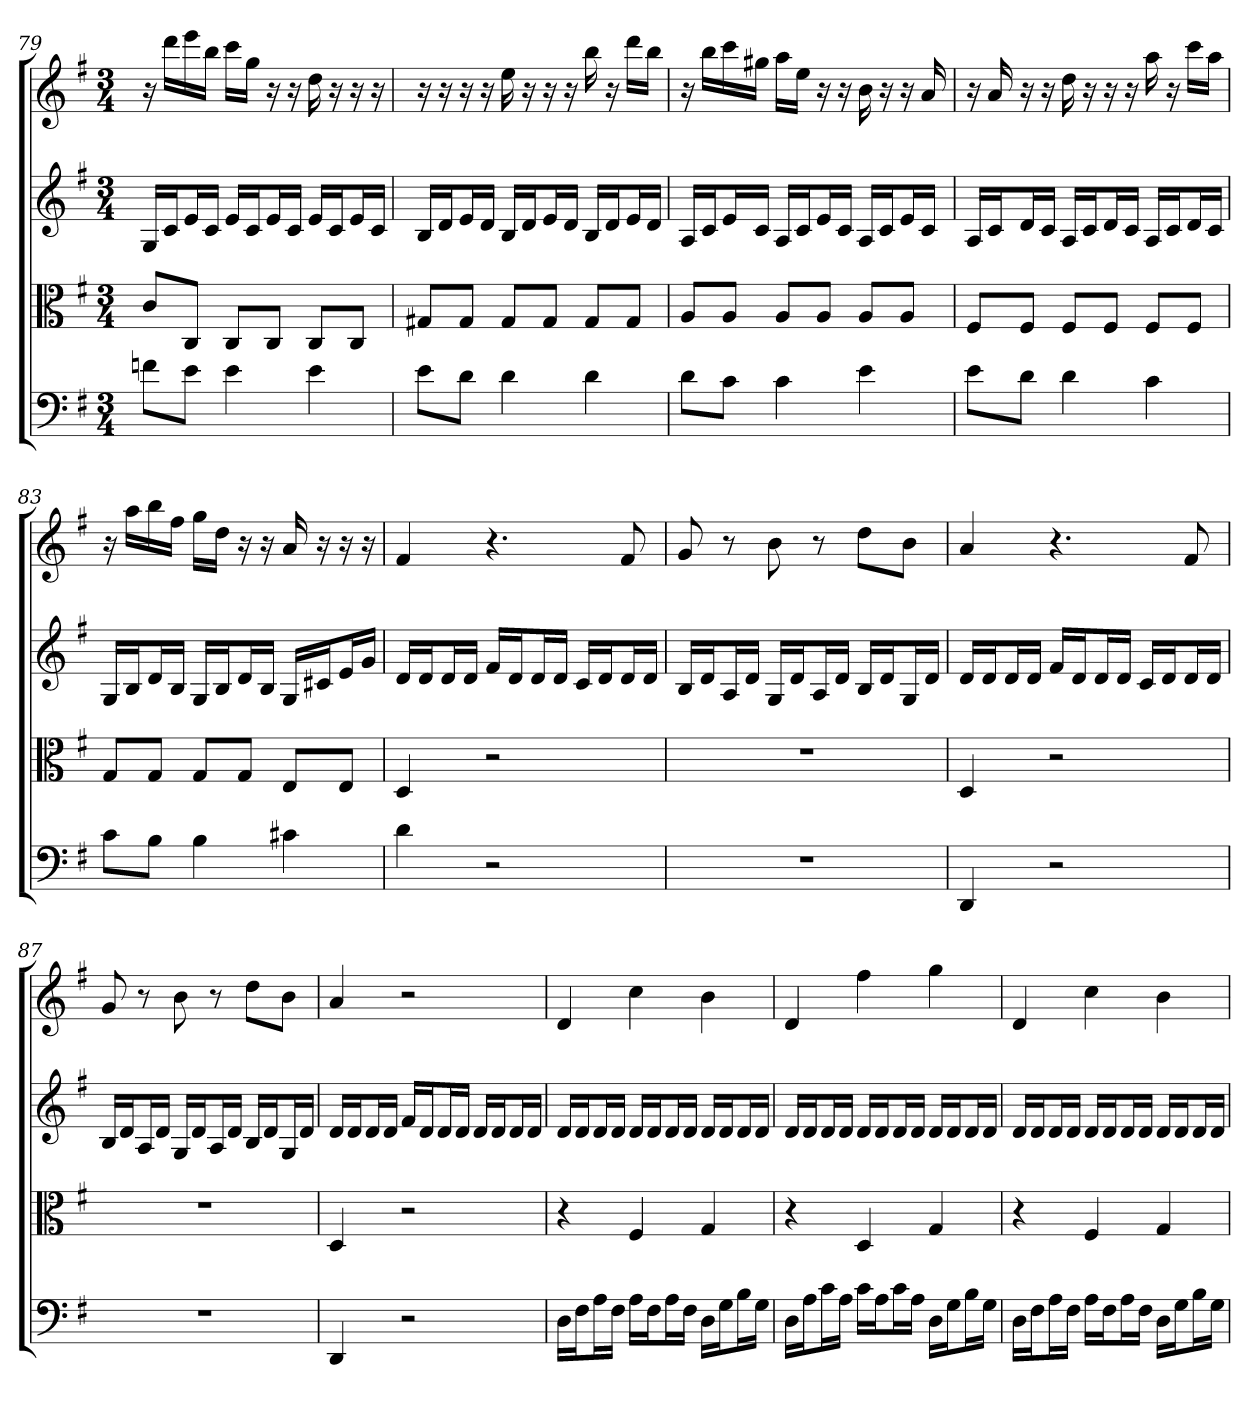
**kern	**kern	**kern	**kern
*part4	*part3	*part2	*part1
*staff4	*staff3	*staff2	*staff1
*clefF4	*clefC3	*clefG2	*clefG2
*k[f#]	*k[f#]	*k[f#]	*k[f#]
*G:	*G:	*G:	*G:
*M3/4	*M3/4	*M3/4	*M3/4
=79	=79	=79	=79
8fn\L	8c/L	16G/LL	16r
.	.	16c/J	16ddd\LL
8e\J	8C/J	16e/L	16eee\
.	.	16c/JJ	16bb\JJ
4e	8C/L	16e/LL	16ccc\LL
.	.	16c/J	16gg\JJ
.	8C/J	16e/L	16r
.	.	16c/JJ	16r
4e	8C/L	16e/LL	16dd
.	.	16c/J	16r
.	8C/J	16e/L	16r
.	.	16c/JJ	16r
=80	=80	=80	=80
8e\L	8G#X/L	16B/LL	16r
.	.	16d/J	16r
8d\J	8G#/J	16e/L	16r
.	.	16d/JJ	16r
4d	8G#/L	16B/LL	16ee
.	.	16d/J	16r
.	8G#/J	16e/L	16r
.	.	16d/JJ	16r
4d	8G#/L	16B/LL	16bb
.	.	16d/J	16r
.	8G#/J	16e/L	16ddd\LL
.	.	16d/JJ	16bb\JJ
=81	=81	=81	=81
8d\L	8A/L	16A/LL	16r
.	.	16c/J	16bb\LL
8c\J	8A/J	16e/L	16ccc\
.	.	16c/JJ	16gg#X\JJ
4c	8A/L	16A/LL	16aa\LL
.	.	16c/J	16ee\JJ
.	8A/J	16e/L	16r
.	.	16c/JJ	16r
4e	8A/L	16A/LL	16b
.	.	16c/J	16r
.	8A/J	16e/L	16r
.	.	16c/JJ	16a
=82	=82	=82	=82
8e\L	8F#/L	16A/LL	16r
.	.	16c/J	16a
8d\J	8F#/J	16d/L	16r
.	.	16c/JJ	16r
4d	8F#/L	16A/LL	16dd
.	.	16c/J	16r
.	8F#/J	16d/L	16r
.	.	16c/JJ	16r
4c	8F#/L	16A/LL	16aa
.	.	16c/J	16r
.	8F#/J	16d/L	16ccc\LL
.	.	16c/JJ	16aa\JJ
=83	=83	=83	=83
8c\L	8G/L	16G/LL	16r
.	.	16B/J	16aa\LL
8B\J	8G/J	16d/L	16bb\
.	.	16B/JJ	16ff#\JJ
4B	8G/L	16G/LL	16gg\LL
.	.	16B/J	16dd\JJ
.	8G/J	16d/L	16r
.	.	16B/JJ	16r
4c#X	8E/L	16G/LL	16a
.	.	16c#X/J	16r
.	8E/J	16e/L	16r
.	.	16g/JJ	16r
=84	=84	=84	=84
4d	4D	16d/LL	4f#
.	.	16d/J	.
.	.	16d/L	.
.	.	16d/JJ	.
2r	2r	16f#/LL	4.r
.	.	16d/J	.
.	.	16d/L	.
.	.	16d/JJ	.
.	.	16c/LL	.
.	.	16d/J	.
.	.	16d/L	8f#
.	.	16d/JJ	.
=85	=85	=85	=85
2.r	2.r	16B/LL	8g
.	.	16d/J	.
.	.	16A/L	8r
.	.	16d/JJ	.
.	.	16G/LL	8b
.	.	16d/J	.
.	.	16A/L	8r
.	.	16d/JJ	.
.	.	16B/LL	8dd\L
.	.	16d/J	.
.	.	16G/L	8b\J
.	.	16d/JJ	.
=86	=86	=86	=86
4DD	4D	16d/LL	4a
.	.	16d/J	.
.	.	16d/L	.
.	.	16d/JJ	.
2r	2r	16f#/LL	4.r
.	.	16d/J	.
.	.	16d/L	.
.	.	16d/JJ	.
.	.	16c/LL	.
.	.	16d/J	.
.	.	16d/L	8f#
.	.	16d/JJ	.
=87	=87	=87	=87
2.r	2.r	16B/LL	8g
.	.	16d/J	.
.	.	16A/L	8r
.	.	16d/JJ	.
.	.	16G/LL	8b
.	.	16d/J	.
.	.	16A/L	8r
.	.	16d/JJ	.
.	.	16B/LL	8dd\L
.	.	16d/J	.
.	.	16G/L	8b\J
.	.	16d/JJ	.
=88	=88	=88	=88
4DD	4D	16d/LL	4a
.	.	16d/J	.
.	.	16d/L	.
.	.	16d/JJ	.
2r	2r	16f#/LL	2r
.	.	16d/J	.
.	.	16d/L	.
.	.	16d/JJ	.
.	.	16d/LL	.
.	.	16d/J	.
.	.	16d/L	.
.	.	16d/JJ	.
=89	=89	=89	=89
16D\LL	4r	16d/LL	4d
16F#\J	.	16d/J	.
16A\L	.	16d/L	.
16F#\JJ	.	16d/JJ	.
16A\LL	4F#	16d/LL	4cc
16F#\J	.	16d/J	.
16A\L	.	16d/L	.
16F#\JJ	.	16d/JJ	.
16D\LL	4G	16d/LL	4b
16G\J	.	16d/J	.
16B\L	.	16d/L	.
16G\JJ	.	16d/JJ	.
=90	=90	=90	=90
16D\LL	4r	16d/LL	4d
16A\J	.	16d/J	.
16c\L	.	16d/L	.
16A\JJ	.	16d/JJ	.
16c\LL	4D	16d/LL	4ff#
16A\J	.	16d/J	.
16c\L	.	16d/L	.
16A\JJ	.	16d/JJ	.
16D\LL	4G	16d/LL	4gg
16G\J	.	16d/J	.
16B\L	.	16d/L	.
16G\JJ	.	16d/JJ	.
=91	=91	=91	=91
16D\LL	4r	16d/LL	4d
16F#\J	.	16d/J	.
16A\L	.	16d/L	.
16F#\JJ	.	16d/JJ	.
16A\LL	4F#	16d/LL	4cc
16F#\J	.	16d/J	.
16A\L	.	16d/L	.
16F#\JJ	.	16d/JJ	.
16D\LL	4G	16d/LL	4b
16G\J	.	16d/J	.
16B\L	.	16d/L	.
16G\JJ	.	16d/JJ	.
=	=	=	=
*-	*-	*-	*-
